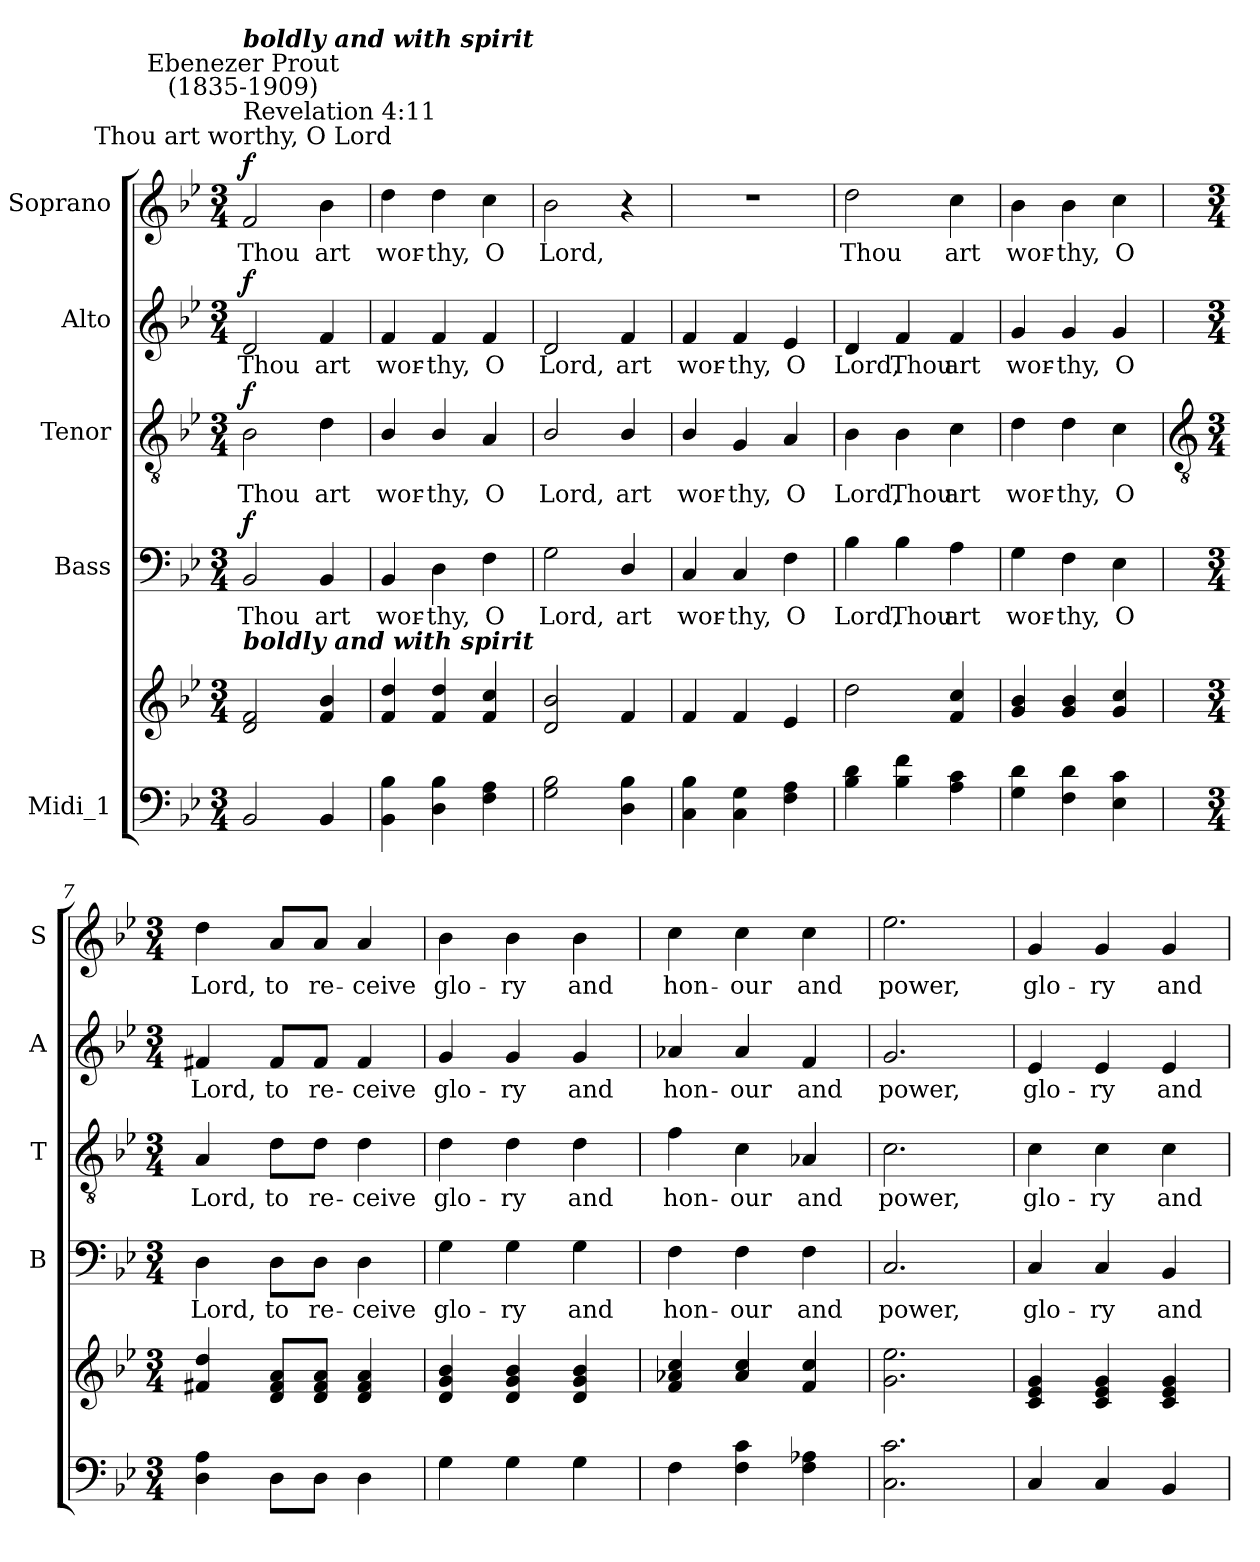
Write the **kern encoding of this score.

**kern	**kern	**kern	**text	**dynam	**kern	**text	**dynam	**kern	**text	**dynam	**kern	**text	**dynam
*part5	*part5	*part4	*part4	*part4	*part3	*part3	*part3	*part2	*part2	*part2	*part1	*part1	*part1
*staff6	*staff5	*staff4	*staff4	*staff4	*staff3	*staff3	*staff3	*staff2	*staff2	*staff2	*staff1	*staff1	*staff1
*I"Midi_1	*	*I"Bass	*	*	*I"Tenor	*	*	*I"Alto	*	*	*I"Soprano	*	*
*	*	*I'B	*	*	*I'T	*	*	*I'A	*	*	*I'S	*	*
*clefF4	*clefG2	*clefF4	*	*	*clefGv2	*	*	*clefG2	*	*	*clefG2	*	*
*k[b-e-]	*k[b-e-]	*k[b-e-]	*	*	*k[b-e-]	*	*	*k[b-e-]	*	*	*k[b-e-]	*	*
*B-:	*B-:	*B-:	*	*	*B-:	*	*	*B-:	*	*	*B-:	*	*
*M3/4	*M3/4	*M3/4	*	*	*M3/4	*	*	*M3/4	*	*	*M3/4	*	*
=1	=1	=1	=1	=1	=1	=1	=1	=1	=1	=1	=1	=1	=1
!	!	!	!	!	!	!	!	!	!	!	!LO:TX:a:cj:t=Thou art worthy, O Lord	!	!
!	!	!	!	!	!	!	!	!	!	!	!LO:TX:a:t=Revelation 4&colon;11	!	!
!	!	!	!	!	!	!	!	!	!	!	!LO:TX:a:cj:t=Ebenezer Prout\n(1835-1909)	!	!
!	!	!	!	!	!	!	!	!	!	!	!LO:TX:a:Bi:t=boldly and with spirit	!	!
!	!LO:TX:a:Bi:t=boldly and with spirit	!	!	!	!	!	!	!	!	!	!	!	!
!	!	!	!LO:LY:b	!LO:DY:b	!	!LO:LY:b	!LO:DY:b	!	!LO:LY:b	!LO:DY:b	!	!LO:LY:b	!LO:DY:b
2BB-	2d/ 2f/	2BB-	Thou	f	2B-	Thou	f	2d	Thou	f	2f/	Thou	f
!	!	!	!LO:LY:b	!	!	!LO:LY:b	!	!	!LO:LY:b	!	!	!LO:LY:b	!
4BB-	4f/ 4b-/	4BB-	art	.	4d	art	.	4f	art	.	4b-	art	.
=2	=2	=2	=2	=2	=2	=2	=2	=2	=2	=2	=2	=2	=2
!	!	!	!LO:LY:b	!	!	!LO:LY:b	!	!	!LO:LY:b	!	!	!LO:LY:b	!
4BB-\ 4B-\	4f 4dd	4BB-	wor-	.	4B-/	wor-	.	4f	wor-	.	4dd	wor-	.
!	!	!	!LO:LY:b	!	!	!LO:LY:b	!	!	!LO:LY:b	!	!	!LO:LY:b	!
4D 4B-	4f 4dd	4D	-thy,	.	4B-/	-thy,	.	4f	-thy,	.	4dd	-thy,	.
!	!	!	!LO:LY:b	!	!	!LO:LY:b	!	!	!LO:LY:b	!	!	!LO:LY:b	!
4F 4A	4f/ 4cc/	4F	O	.	4A	O	.	4f	O	.	4cc	O	.
=3	=3	=3	=3	=3	=3	=3	=3	=3	=3	=3	=3	=3	=3
!	!	!	!LO:LY:b	!	!	!LO:LY:b	!	!	!LO:LY:b	!	!	!LO:LY:b	!
2G 2B-	2d/ 2b-/	2G	Lord,	.	2B-/	Lord,	.	2d	Lord,	.	2b-	Lord,	.
!	!	!	!LO:LY:b	!	!	!LO:LY:b	!	!	!LO:LY:b	!	!	!	!
4D 4B-	4f	4D/	art	.	4B-/	art	.	4f	art	.	4r	.	.
=4	=4	=4	=4	=4	=4	=4	=4	=4	=4	=4	=4	=4	=4
!	!	!	!LO:LY:b	!	!	!LO:LY:b	!	!	!LO:LY:b	!	!LO:N:vis=1	!	!
4C\ 4B-\	4f	4C	wor-	.	4B-/	wor-	.	4f	wor-	.	2.r	.	.
!	!	!	!LO:LY:b	!	!	!LO:LY:b	!	!	!LO:LY:b	!	!	!	!
4C\ 4G\	4f	4C	-thy,	.	4G	-thy,	.	4f	-thy,	.	.	.	.
!	!	!	!LO:LY:b	!	!	!LO:LY:b	!	!	!LO:LY:b	!	!	!	!
4F 4A	4e-	4F	O	.	4A	O	.	4e-	O	.	.	.	.
=5	=5	=5	=5	=5	=5	=5	=5	=5	=5	=5	=5	=5	=5
!	!	!	!LO:LY:b	!	!	!LO:LY:b	!	!	!LO:LY:b	!	!	!LO:LY:b	!
4B- 4d	2dd\	4B-	Lord,	.	4B-	Lord,	.	4d	Lord,	.	2dd	Thou	.
!	!	!	!LO:LY:b	!	!	!LO:LY:b	!	!	!LO:LY:b	!	!	!	!
4B- 4f	.	4B-	Thou	.	4B-	Thou	.	4f	Thou	.	.	.	.
!	!	!	!LO:LY:b	!	!	!LO:LY:b	!	!	!LO:LY:b	!	!	!LO:LY:b	!
4A 4c	4f/ 4cc/	4A	art	.	4c	art	.	4f	art	.	4cc	art	.
=6	=6	=6	=6	=6	=6	=6	=6	=6	=6	=6	=6	=6	=6
!	!	!	!LO:LY:b	!	!	!LO:LY:b	!	!	!LO:LY:b	!	!	!LO:LY:b	!
4G 4d	4g/ 4b-/	4G	wor-	.	4d	wor-	.	4g	wor-	.	4b-	wor-	.
!	!	!	!LO:LY:b	!	!	!LO:LY:b	!	!	!LO:LY:b	!	!	!LO:LY:b	!
4F 4d	4g/ 4b-/	4F	-thy,	.	4d	-thy,	.	4g	-thy,	.	4b-	-thy,	.
!	!	!	!LO:LY:b	!	!	!LO:LY:b	!	!	!LO:LY:b	!	!	!LO:LY:b	!
4E- 4c	4g/ 4cc/	4E-	O	.	4c	O	.	4g	O	.	4cc	O	.
!!LO:LB:g=z
=7	=7	=7	=7	=7	=7	=7	=7	=7	=7	=7	=7	=7	=7
*	*	*	*	*	*clefGv2	*	*	*	*	*	*	*	*
*M3/4	*M3/4	*M3/4	*	*	*M3/4	*	*	*M3/4	*	*	*M3/4	*	*
!	!	!	!LO:LY:b	!	!	!LO:LY:b	!	!	!LO:LY:b	!	!	!LO:LY:b	!
4D 4A	4f#X 4dd	4D	Lord,	.	4A	Lord,	.	4f#X	Lord,	.	4dd	Lord,	.
!	!	!	!LO:LY:b	!	!	!LO:LY:b	!	!	!LO:LY:b	!	!	!LO:LY:b	!
8DL	8d 8f# 8aL	8D\L	to	.	8d\L	to	.	8f#/L	to	.	8a/L	to	.
!	!	!	!LO:LY:b	!	!	!LO:LY:b	!	!	!LO:LY:b	!	!	!LO:LY:b	!
8DJ	8d 8f# 8aJ	8D\J	re-	.	8d\J	re-	.	8f#/J	re-	.	8a/J	re-	.
!	!	!	!LO:LY:b	!	!	!LO:LY:b	!	!	!LO:LY:b	!	!	!LO:LY:b	!
4D	4d 4f# 4a	4D	-ceive	.	4d	-ceive	.	4f#	-ceive	.	4a	-ceive	.
=8	=8	=8	=8	=8	=8	=8	=8	=8	=8	=8	=8	=8	=8
!	!	!	!LO:LY:b	!	!	!LO:LY:b	!	!	!LO:LY:b	!	!	!LO:LY:b	!
4G	4d/ 4g/ 4b-/	4G	glo-	.	4d	glo-	.	4g	glo-	.	4b-	glo-	.
!	!	!	!LO:LY:b	!	!	!LO:LY:b	!	!	!LO:LY:b	!	!	!LO:LY:b	!
4G	4d/ 4g/ 4b-/	4G	-ry	.	4d	-ry	.	4g	-ry	.	4b-	-ry	.
!	!	!	!LO:LY:b	!	!	!LO:LY:b	!	!	!LO:LY:b	!	!	!LO:LY:b	!
4G	4d/ 4g/ 4b-/	4G	and	.	4d	and	.	4g	and	.	4b-	and	.
=9	=9	=9	=9	=9	=9	=9	=9	=9	=9	=9	=9	=9	=9
!	!	!	!LO:LY:b	!	!	!LO:LY:b	!	!	!LO:LY:b	!	!	!LO:LY:b	!
4F	4f/ 4a-X/ 4cc/	4F	hon-	.	4f	hon-	.	4a-X	hon-	.	4cc	hon-	.
!	!	!	!LO:LY:b	!	!	!LO:LY:b	!	!	!LO:LY:b	!	!	!LO:LY:b	!
4F 4c	4a-/ 4cc/	4F	-our	.	4c	-our	.	4a-	-our	.	4cc	-our	.
!	!	!	!LO:LY:b	!	!	!LO:LY:b	!	!	!LO:LY:b	!	!	!LO:LY:b	!
4F 4A-X	4f/ 4cc/	4F	and	.	4A-X	and	.	4f	and	.	4cc	and	.
=10	=10	=10	=10	=10	=10	=10	=10	=10	=10	=10	=10	=10	=10
!	!	!	!LO:LY:b	!	!	!LO:LY:b	!	!	!LO:LY:b	!	!	!LO:LY:b	!
2.C\ 2.c\	2.g 2.ee-	2.C	power,	.	2.c	power,	.	2.g	power,	.	2.ee-	power,	.
=11	=11	=11	=11	=11	=11	=11	=11	=11	=11	=11	=11	=11	=11
!	!	!	!LO:LY:b	!	!	!LO:LY:b	!	!	!LO:LY:b	!	!	!LO:LY:b	!
4C	4c 4e- 4g	4C	glo-	.	4c	glo-	.	4e-	glo-	.	4g	glo-	.
!	!	!	!LO:LY:b	!	!	!LO:LY:b	!	!	!LO:LY:b	!	!	!LO:LY:b	!
4C	4c 4e- 4g	4C	-ry	.	4c	-ry	.	4e-	-ry	.	4g	-ry	.
!	!	!	!LO:LY:b	!	!	!LO:LY:b	!	!	!LO:LY:b	!	!	!LO:LY:b	!
4BB-	4c 4e- 4g	4BB-	and	.	4c	and	.	4e-	and	.	4g	and	.
=	=	=	=	=	=	=	=	=	=	=	=	=	=
*-	*-	*-	*-	*-	*-	*-	*-	*-	*-	*-	*-	*-	*-
